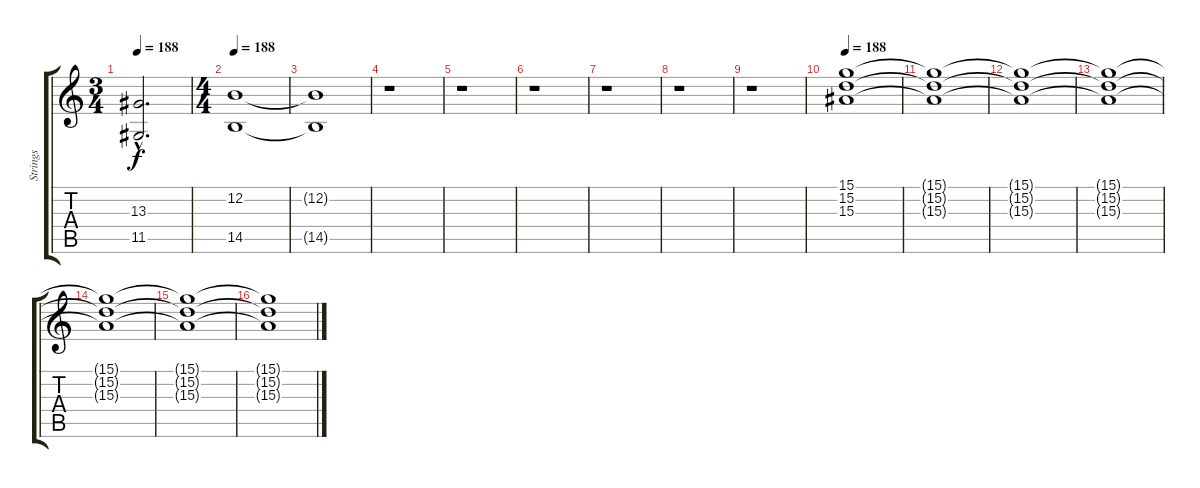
\track ("Strings" "Strings") {instrument stringensemble2}
\staff {score tabs}
\tuning (E4 B3 G3 D3 A2 E2) {hide}
\ts (3 4)
\tempo 188
\clef g2
\ks c
(13.3{hac} 11.5{hac}).2{d dy f} |
\ts (4 4)
\tempo 188
(12.2 14.5).1{volume 12} |
(12.2{t} 14.5{t}).1 |
r.1 |
r.1 |
r.1 |
r.1 |
r.1 |
r.1 |
\tempo 188
(15.1 15.2 15.3).1{volume 7 instrument churchorgan} |
(15.1{t} 15.2{t} 15.3{t}).1 |
(15.1{t} 15.2{t} 15.3{t}).1 |
(15.1{t} 15.2{t} 15.3{t}).1 |
(15.1{t} 15.2{t} 15.3{t}).1 |
(15.1{t} 15.2{t} 15.3{t}).1 |
(15.1{t} 15.2{t} 15.3{t}).1
